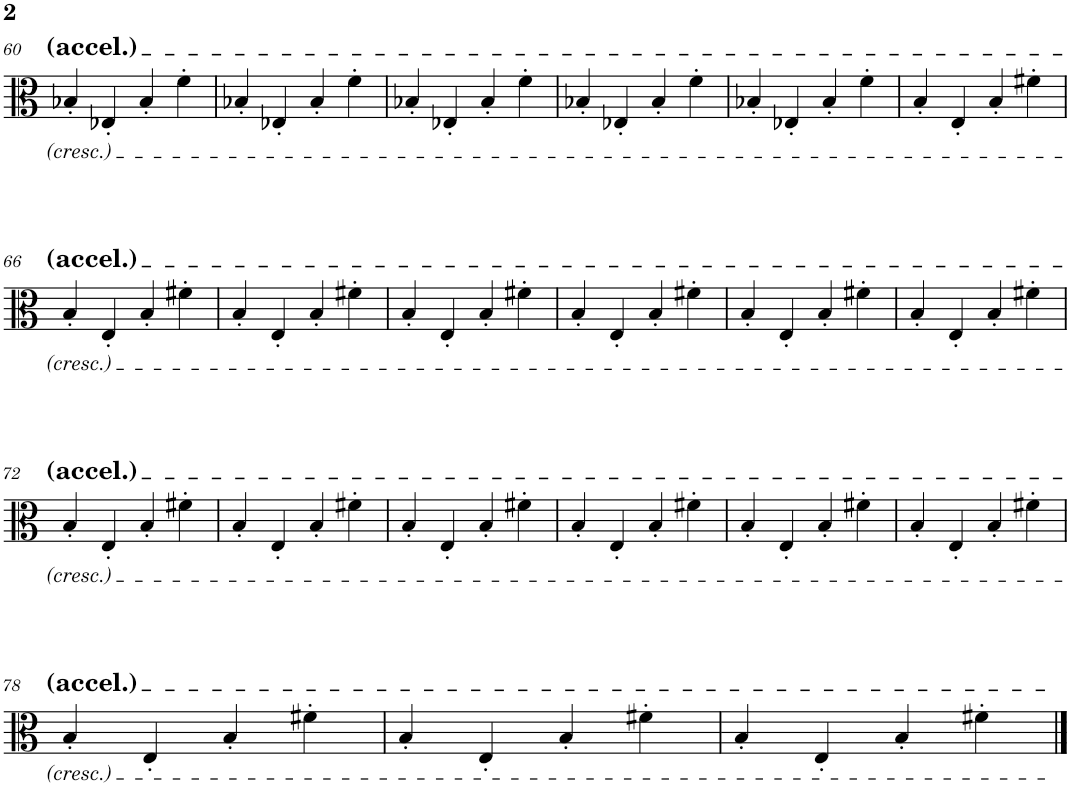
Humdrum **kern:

**kern
*part1
*staff1
*I"Viola
*I'Vla.
!!LO:PB:g=z
*clefC3
*k[]
*M4/4
=60
4B-X'/
4E-X'/
4B-'/
4f'\
=61
4B-X'/
4E-X'/
4B-'/
4f'\
=62
4B-X'/
4E-X'/
4B-'/
4f'\
=63
4B-X'/
4E-X'/
4B-'/
4f'\
=64
4B-X'/
4E-X'/
4B-'/
4f'\
=65
4B'/
4E'/
4B'/
4f#X'\
!!LO:LB:g=z
=66
4B'/
4E'/
4B'/
4f#X'\
=67
4B'/
4E'/
4B'/
4f#X'\
=68
4B'/
4E'/
4B'/
4f#X'\
=69
4B'/
4E'/
4B'/
4f#X'\
=70
4B'/
4E'/
4B'/
4f#X'\
=71
4B'/
4E'/
4B'/
4f#X'\
!!LO:LB:g=z
=72
4B'/
4E'/
4B'/
4f#X'\
=73
4B'/
4E'/
4B'/
4f#X'\
=74
4B'/
4E'/
4B'/
4f#X'\
=75
4B'/
4E'/
4B'/
4f#X'\
=76
4B'/
4E'/
4B'/
4f#X'\
=77
4B'/
4E'/
4B'/
4f#X'\
!!LO:LB:g=z
=78
4B'/
4E'/
4B'/
4f#X'\
=79
4B'/
4E'/
4B'/
4f#X'\
=80
4B'/
4E'/
4B'/
4f#X'\
==
*-
